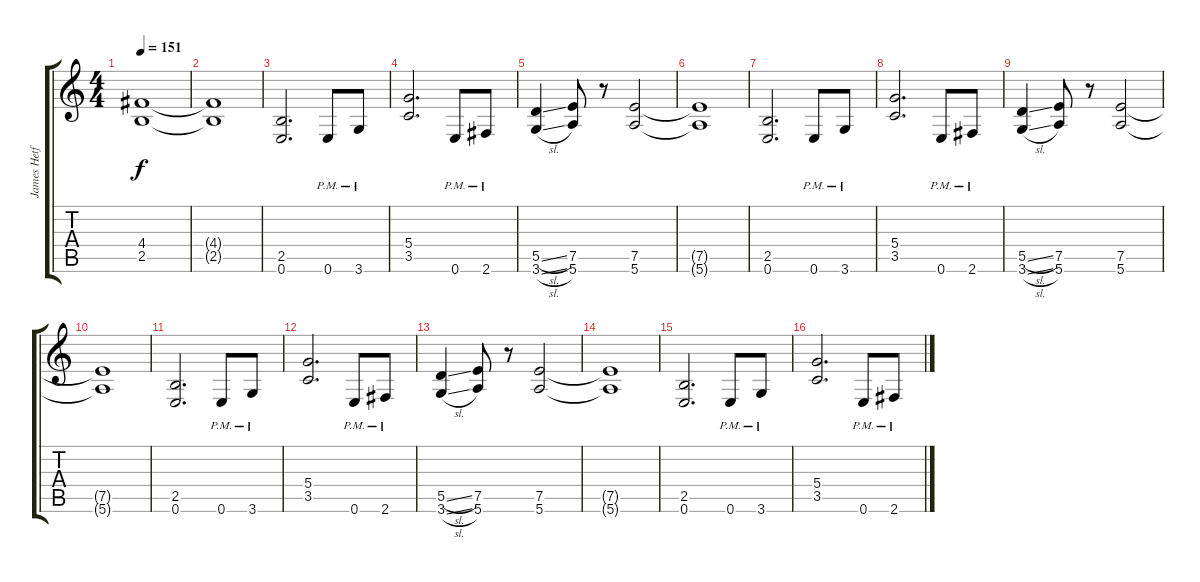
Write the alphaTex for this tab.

\track ("James Hetfield" "James Hetf") {instrument distortionguitar}
\staff {score tabs}
\tuning (E4 B3 G3 D3 A2 E2) {hide}
\ts (4 4)
\tempo 151
\clef g2
\ks c
(4.4 2.5).1{dy f} |
(4.4{t} 2.5{t}).1 |
(2.5 0.6).2{d} 0.6{pm}.8 3.6{pm}.8 |
(5.4 3.5).2{d} 0.6{pm}.8 2.6{pm}.8 |
(5.5{sl} 3.6{sl}).4 (7.5 5.6).8 r.8 (7.5 5.6).2 |
(7.5{t} 5.6{t}).1 |
(2.5 0.6).2{d} 0.6{pm}.8 3.6{pm}.8 |
(5.4 3.5).2{d} 0.6{pm}.8 2.6{pm}.8 |
(5.5{sl} 3.6{sl}).4 (7.5 5.6).8 r.8 (7.5 5.6).2 |
(7.5{t} 5.6{t}).1 |
(2.5 0.6).2{d} 0.6{pm}.8 3.6{pm}.8 |
(5.4 3.5).2{d} 0.6{pm}.8 2.6{pm}.8 |
(5.5{sl} 3.6{sl}).4 (7.5 5.6).8 r.8 (7.5 5.6).2 |
(7.5{t} 5.6{t}).1 |
(2.5 0.6).2{d} 0.6{pm}.8 3.6{pm}.8 |
(5.4 3.5).2{d} 0.6{pm}.8 2.6{pm}.8
